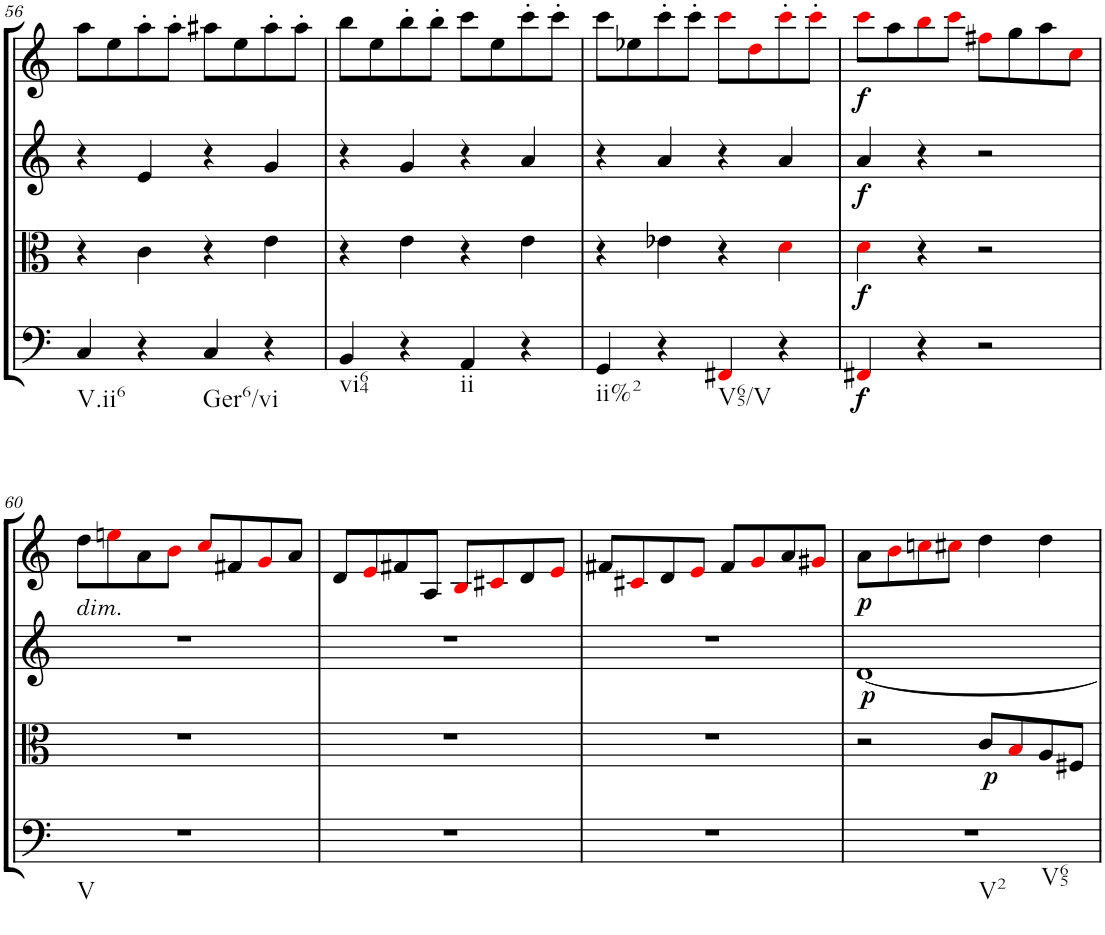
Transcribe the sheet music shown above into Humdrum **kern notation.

**kern	**dynam	**kern	**dynam	**kern	**dynam	**kern	**dynam
*part4	*part4	*part3	*part3	*part2	*part2	*part1	*part1
*staff4	*staff4	*staff3	*staff3	*staff2	*staff2	*staff1	*staff1
*I"Cello	*	*I"Viola	*	*I"2nd Violin	*	*I"1st Violin	*
!!LO:PB:g=z
*clefF4	*	*clefC3	*	*clefG2	*	*clefG2	*
*k[]	*	*k[]	*	*k[]	*	*k[]	*
*M2/2	*	*M2/2	*	*M2/2	*	*M2/2	*
*met(c|)	*	*met(c|)	*	*met(c|)	*	*met(c|)	*
=56	=56	=56	=56	=56	=56	=56	=56
!LO:TX:b:t=V.ii6	!	!	!	!	!	!	!
4C/	.	4r	.	4r	.	8aa\L	.
.	.	.	.	.	.	8ee\	.
4r	.	4c\	.	4e/	.	8aa'\	.
.	.	.	.	.	.	8aa'\J	.
!LO:TX:b:t=Ger6/vi	!	!	!	!	!	!	!
4C/	.	4r	.	4r	.	8aa#X\L	.
.	.	.	.	.	.	8ee\	.
4r	.	4e\	.	4g/	.	8aa#'\	.
.	.	.	.	.	.	8aa#'\J	.
=57	=57	=57	=57	=57	=57	=57	=57
!LO:TX:b:t=vi64	!	!	!	!	!	!	!
4BB/	.	4r	.	4r	.	8bb\L	.
.	.	.	.	.	.	8ee\	.
4r	.	4e\	.	4g/	.	8bb'\	.
.	.	.	.	.	.	8bb'\J	.
!LO:TX:b:t=ii	!	!	!	!	!	!	!
4AA/	.	4r	.	4r	.	8ccc\L	.
.	.	.	.	.	.	8ee\	.
4r	.	4e\	.	4a/	.	8ccc'\	.
.	.	.	.	.	.	8ccc'\J	.
=58	=58	=58	=58	=58	=58	=58	=58
!LO:TX:b:t=ii%2	!	!	!	!	!	!	!
4GG/	.	4r	.	4r	.	8ccc\L	.
.	.	.	.	.	.	8ee-X\	.
4r	.	4e-X\	.	4a/	.	8ccc'\	.
.	.	.	.	.	.	8ccc'\J	.
!LO:TX:b:t=V65/V	!	!	!	!	!	!	!
4FF#Xi/	.	4r	.	4r	.	8ccci\L	.
.	.	.	.	.	.	8ddi\	.
4r	.	4di\	.	4a/	.	8ccc'i\	.
.	.	.	.	.	.	8ccc'i\J	.
=59	=59	=59	=59	=59	=59	=59	=59
!	!LO:DY:b	!	!	!	!	!	!
!	!LO:DY:n=1:a	!	!	!	!LO:DY:b	!	!LO:DY:b
4FF#Xi/	f f	4di\	.	4a/	f	8ccci\L	f
.	.	.	.	.	.	8aa\	.
4r	.	4r	.	4r	.	8bbi\	.
.	.	.	.	.	.	8ccci\J	.
2r	.	2r	.	2r	.	8ff#Xi\L	.
.	.	.	.	.	.	8gg\	.
.	.	.	.	.	.	8aa\	.
.	.	.	.	.	.	8cci\J	.
!!LO:LB:g=z
=60	=60	=60	=60	=60	=60	=60	=60
!	!	!	!	!	!	!LO:TX:b:i:t=dim.	!
!LO:TX:b:t=V	!	!	!	!	!	!	!
1r	.	1r	.	1r	.	8dd\L	.
.	.	.	.	.	.	8eeni\	.
.	.	.	.	.	.	8a\	.
.	.	.	.	.	.	8bi\J	.
.	.	.	.	.	.	8cci/L	.
.	.	.	.	.	.	8f#X/	.
.	.	.	.	.	.	8gi/	.
.	.	.	.	.	.	8a/J	.
=61	=61	=61	=61	=61	=61	=61	=61
1r	.	1r	.	1r	.	8d/L	.
.	.	.	.	.	.	8ei/	.
.	.	.	.	.	.	8f#X/	.
.	.	.	.	.	.	8A/J	.
.	.	.	.	.	.	8Bi/L	.
.	.	.	.	.	.	8c#Xi/	.
.	.	.	.	.	.	8d/	.
.	.	.	.	.	.	8ei/J	.
=62	=62	=62	=62	=62	=62	=62	=62
1r	.	1r	.	1r	.	8f#X/L	.
.	.	.	.	.	.	8c#Xi/	.
.	.	.	.	.	.	8d/	.
.	.	.	.	.	.	8ei/J	.
.	.	.	.	.	.	8f#/L	.
.	.	.	.	.	.	8gi/	.
.	.	.	.	.	.	8a/	.
.	.	.	.	.	.	8g#Xi/J	.
=63	=63	=63	=63	=63	=63	=63	=63
!LO:TX:b:t=V2	!	!	!	!	!	!	!
!LO:TX:b:t=V65	!	!	!	!	!	!	!
!	!	!	!LO:DY:a	!	!LO:DY:a	!	!
1r	.	2r	p	[1d	p	8a\L	.
.	.	.	.	.	.	8bi\	.
.	.	.	.	.	.	8ccni\	.
.	.	.	.	.	.	8cc#Xi\J	.
!	!	!	!LO:DY:b	!	!	!	!
.	.	8c/L	p	.	.	4dd\	.
.	.	8Bi/	.	.	.	.	.
.	.	8A/	.	.	.	4dd\	.
.	.	8F#X/J	.	.	.	.	.
=	=	=	=	=	=	=	=
*-	*-	*-	*-	*-	*-	*-	*-
